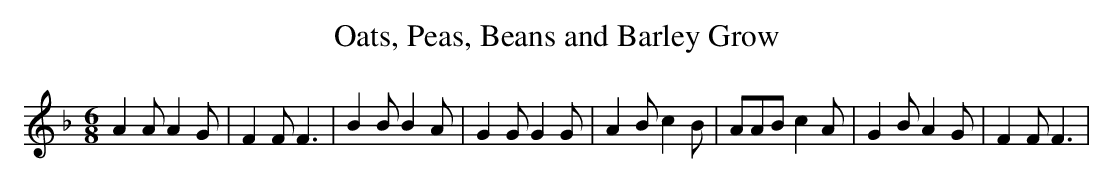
X:1
T:Oats, Peas, Beans and Barley Grow
M:6/8
L:1/8
K:F
 A2 A A2 G| F2 F F3| B2 B B2 A| G2 G G2 G| A2 B c2 B| AAB c2 A| G2 B A2 G|\
 F2 F F3|
